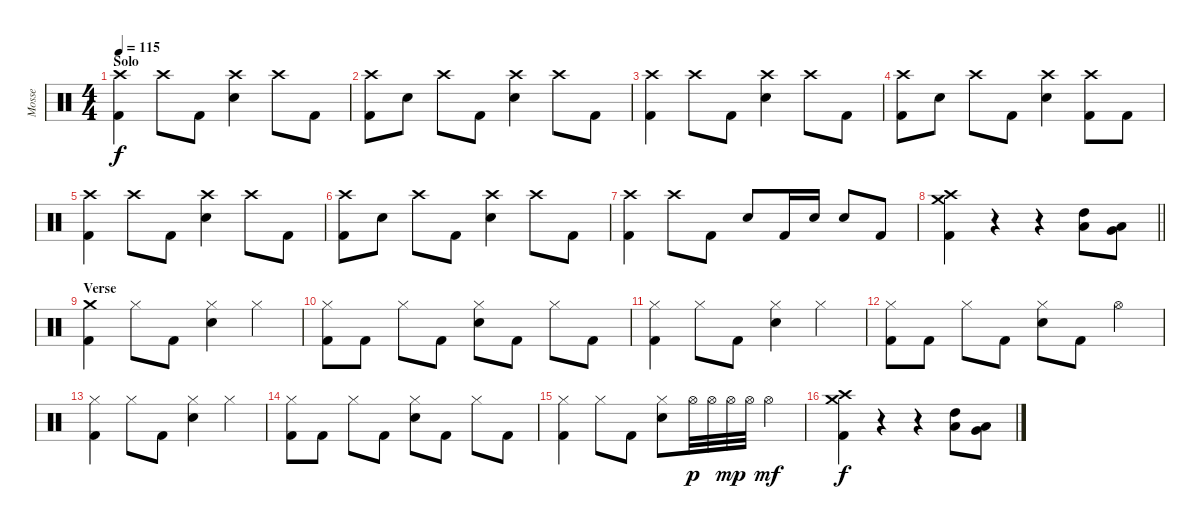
\track ("Mosse" "Mosse") {instrument percussion}
\staff {score}
\articulation defaults
\ts (4 4)
\section ("" "Solo")
\tempo 115
\clef neutral
\ks c
("Crash high (hit)" "Kick (hit) 2").4{dy f} "Crash high (hit)".8 "Kick (hit) 2".8 ("Crash high (hit)" "Snare (hit) 2").4 "Crash high (hit)".8 "Kick (hit) 2".8 |
("Crash high (hit)" "Kick (hit) 2").8 "Snare (hit) 2".8 "Crash high (hit)".8 "Kick (hit) 2".8 ("Crash high (hit)" "Snare (hit) 2").4 "Crash high (hit)".8 "Kick (hit) 2".8 |
("Crash high (hit)" "Kick (hit) 2").4 "Crash high (hit)".8 "Kick (hit) 2".8 ("Crash high (hit)" "Snare (hit) 2").4 "Crash high (hit)".8 "Kick (hit) 2".8 |
("Crash high (hit)" "Kick (hit) 2").8 "Snare (hit) 2".8 "Crash high (hit)".8 "Kick (hit) 2".8 ("Crash high (hit)" "Snare (hit) 2").4 ("Crash high (hit)" "Kick (hit) 2").8 "Kick (hit) 2".8 |
("Crash high (hit)" "Kick (hit) 2").4 "Crash high (hit)".8 "Kick (hit) 2".8 ("Crash high (hit)" "Snare (hit) 2").4 "Crash high (hit)".8 "Kick (hit) 2".8 |
("Crash high (hit)" "Kick (hit) 2").8 "Snare (hit) 2".8 "Crash high (hit)".8 "Kick (hit) 2".8 ("Crash high (hit)" "Snare (hit) 2").4 "Crash high (hit)".8 "Kick (hit) 2".8 |
("Crash high (hit)" "Kick (hit) 2").4 "Crash high (hit)".8 "Kick (hit) 2".8 "Snare (hit) 2".8 "Kick (hit) 2".16 "Snare (hit) 2".16 "Snare (hit) 2".8 "Kick (hit) 2".8 |
\barLineRight lightlight
("Crash medium (hit)" "Crash high (hit)" "Kick (hit) 2").4 r.4 r.4 ("Low Tom (hit)" "High Tom (hit)").8 ("Low Tom (hit)" "Very Low Tom (hit)").8 |
\section ("" "Verse")
("Crash medium (hit)" "Kick (hit) 2").4 "Hi-Hat (closed)".8 "Kick (hit) 2".8 ("Hi-Hat (closed)" "Snare (hit) 2").4 "Hi-Hat (closed)".4 |
("Hi-Hat (closed)" "Kick (hit) 2").8 "Kick (hit) 2".8 "Hi-Hat (closed)".8 "Kick (hit) 2".8 ("Hi-Hat (closed)" "Snare (hit) 2").8 "Kick (hit) 2".8 "Hi-Hat (closed)".8 "Kick (hit) 2".8 |
("Hi-Hat (closed)" "Kick (hit) 2").4 "Hi-Hat (closed)".8 "Kick (hit) 2".8 ("Hi-Hat (closed)" "Snare (hit) 2").4 "Hi-Hat (closed)".4 |
("Hi-Hat (closed)" "Kick (hit) 2").8 "Kick (hit) 2".8 "Hi-Hat (closed)".8 "Kick (hit) 2".8 ("Hi-Hat (closed)" "Snare (hit) 2").8 "Kick (hit) 2".8 "Hi-Hat (open)".4 |
("Hi-Hat (closed)" "Kick (hit) 2").4 "Hi-Hat (closed)".8 "Kick (hit) 2".8 ("Hi-Hat (closed)" "Snare (hit) 2").4 "Hi-Hat (closed)".4 |
("Hi-Hat (closed)" "Kick (hit) 2").8 "Kick (hit) 2".8 "Hi-Hat (closed)".8 "Kick (hit) 2".8 ("Hi-Hat (closed)" "Snare (hit) 2").8 "Kick (hit) 2".8 "Hi-Hat (closed)".8 "Kick (hit) 2".8 |
("Hi-Hat (closed)" "Kick (hit) 2").4 "Hi-Hat (closed)".8 "Kick (hit) 2".8 ("Hi-Hat (closed)" "Snare (hit) 2").8 "Hi-Hat (open)".32{dy p} "Hi-Hat (open)".32 "Hi-Hat (open)".32{dy mp} "Hi-Hat (open)".32 "Hi-Hat (open)".4{dy mf} |
("Crash medium (hit)" "Crash high (hit)" "Kick (hit) 2").4{dy f} r.4 r.4 ("Low Tom (hit)" "High Tom (hit)").8 ("Low Tom (hit)" "Very Low Tom (hit)").8
